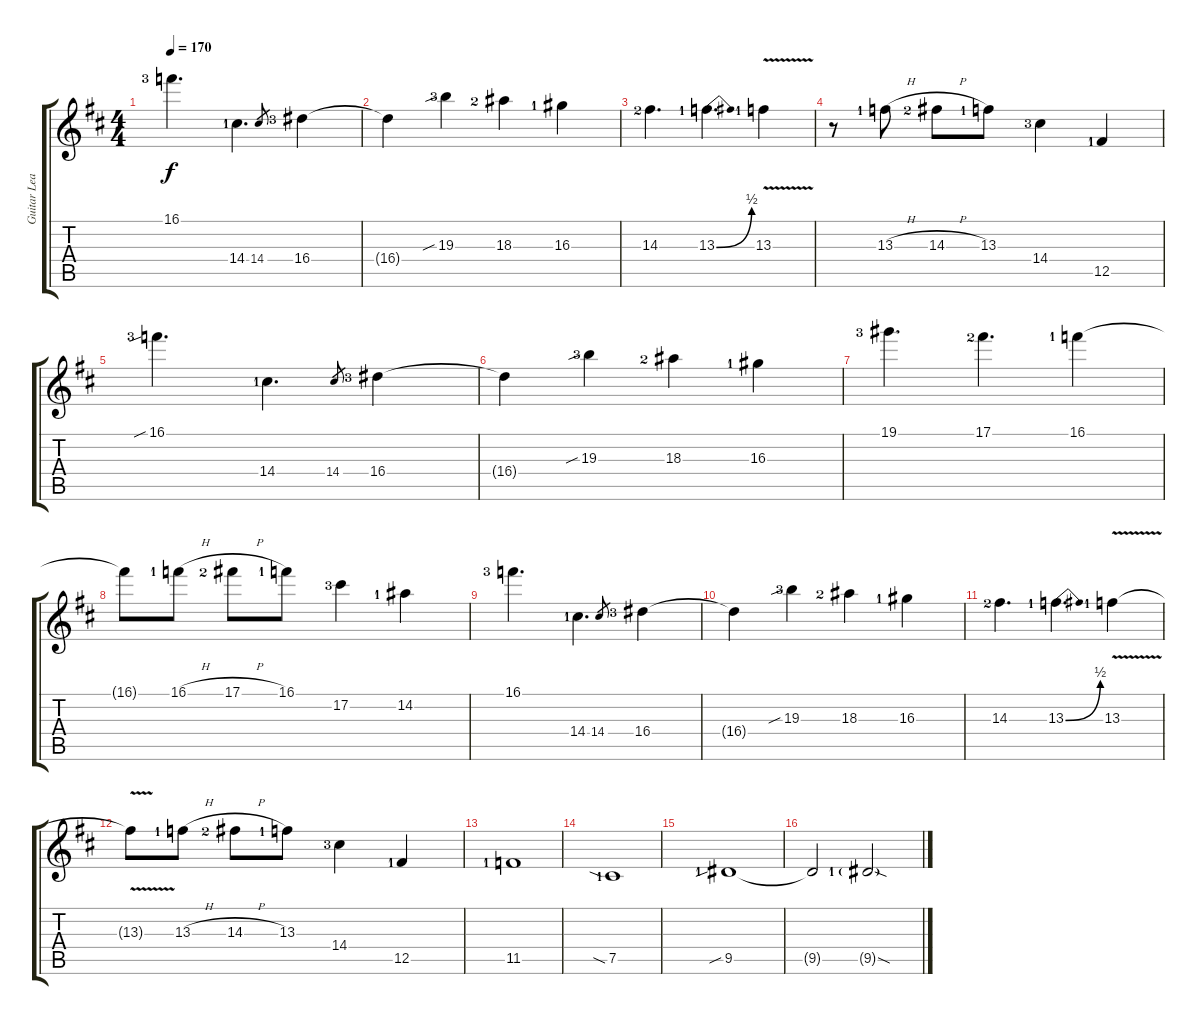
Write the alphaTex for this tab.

\track ("Guitar Leads 2" "Guitar Lea") {instrument overdrivenguitar}
\staff {score tabs}
\tuning (Db4 Ab3 E3 B2 Gb2 B1) {hide}
\ts (4 4)
\tempo 170
\clef g2
\ks bminor
16.1{lf 4}.4{d dy f} 14.4{lf 2}.4{d} 14.4.8{gr} 16.4{lf 4}.4 |
16.4{t}.4 19.3{sib lf 4}.4 18.3{lf 3}.4 16.3{lf 2}.4 |
14.3{lf 3}.4{d} 13.3{be (bend 0 0 60 2) lf 2}.4{d} 13.3{v lf 2}.4 |
r.8 13.3{h lf 2}.8 14.3{h lf 3}.8 13.3{lf 2}.8 14.4{lf 4}.4 12.5{lf 2}.4 |
16.1{sib lf 4}.4{d} 14.4{lf 2}.4{d} 14.4.8{gr} 16.4{lf 4}.4 |
16.4{t}.4 19.3{sib lf 4}.4 18.3{lf 3}.4 16.3{lf 2}.4 |
19.1{lf 4}.4{d} 17.1{lf 3}.4{d} 16.1{lf 2}.4 |
16.1{t}.8 16.1{h lf 2}.8 17.1{h lf 3}.8 16.1{lf 2}.8 17.2{lf 4}.4 14.2{lf 2}.4 |
16.1{lf 4}.4{d} 14.4{lf 2}.4{d} 14.4.8{gr} 16.4{lf 4}.4 |
16.4{t}.4 19.3{sib lf 4}.4 18.3{lf 3}.4 16.3{lf 2}.4 |
14.3{lf 3}.4{d} 13.3{be (bend 0 0 60 2) lf 2}.4{d} 13.3{v lf 2}.4 |
13.3{t}.8 13.3{h lf 2}.8 14.3{h lf 3}.8 13.3{lf 2}.8 14.4{lf 4}.4 12.5{lf 2}.4 |
11.5{lf 2}.1 |
7.5{sia lf 2}.1 |
9.5{sib lf 2}.1 |
9.5{t}.2 9.5{sod g lf 2}.2
